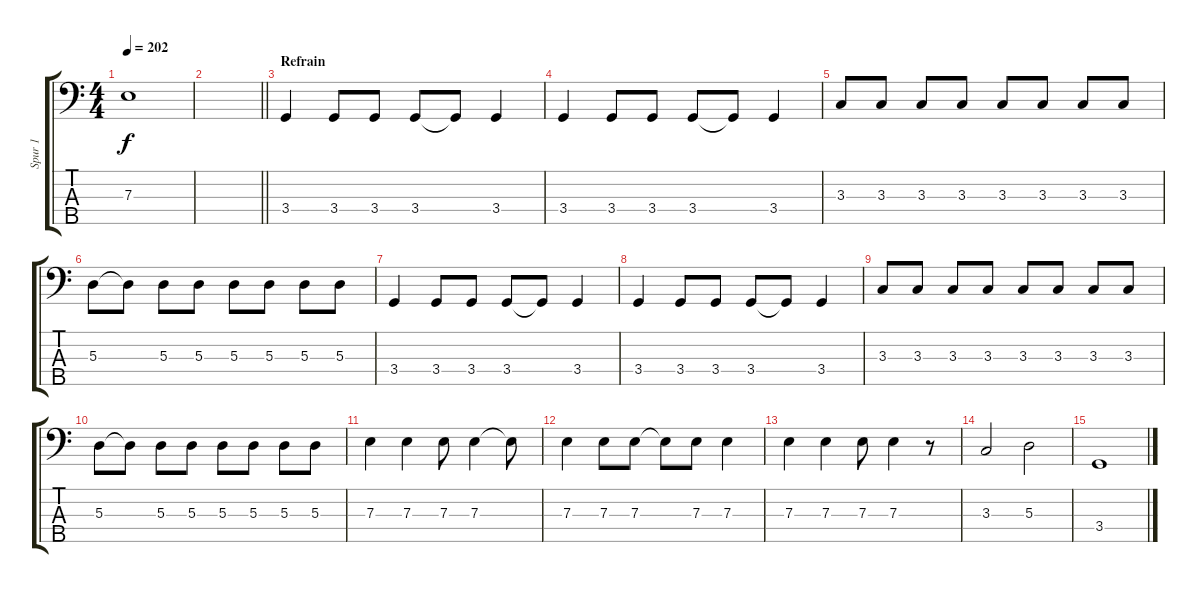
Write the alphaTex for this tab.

\track ("Spur 1" "Spur 1") {instrument electricbassfinger}
\staff {score tabs}
\tuning (G2 D2 A1 E1 B0) {hide}
\ts (4 4)
\tempo 202
\clef f4
\ks c
7.3.1{dy f} |
\barLineRight lightlight
|
\section ("" "Refrain")
3.4.4 3.4.8 3.4.8 3.4.8 3.4{t}.8 3.4.4 |
3.4.4 3.4.8 3.4.8 3.4.8 3.4{t}.8 3.4.4 |
3.3.8 3.3.8 3.3.8 3.3.8 3.3.8 3.3.8 3.3.8 3.3.8 |
5.3.8 5.3{t}.8 5.3.8 5.3.8 5.3.8 5.3.8 5.3.8 5.3.8 |
3.4.4 3.4.8 3.4.8 3.4.8 3.4{t}.8 3.4.4 |
3.4.4 3.4.8 3.4.8 3.4.8 3.4{t}.8 3.4.4 |
3.3.8 3.3.8 3.3.8 3.3.8 3.3.8 3.3.8 3.3.8 3.3.8 |
5.3.8 5.3{t}.8 5.3.8 5.3.8 5.3.8 5.3.8 5.3.8 5.3.8 |
7.3.4 7.3.4 7.3.8 7.3.4 7.3{t}.8 |
7.3.4 7.3.8 7.3.8 7.3{t}.8 7.3.8 7.3.4 |
7.3.4 7.3.4 7.3.8 7.3.4 r.8 |
3.3.2 5.3.2 |
3.4.1
